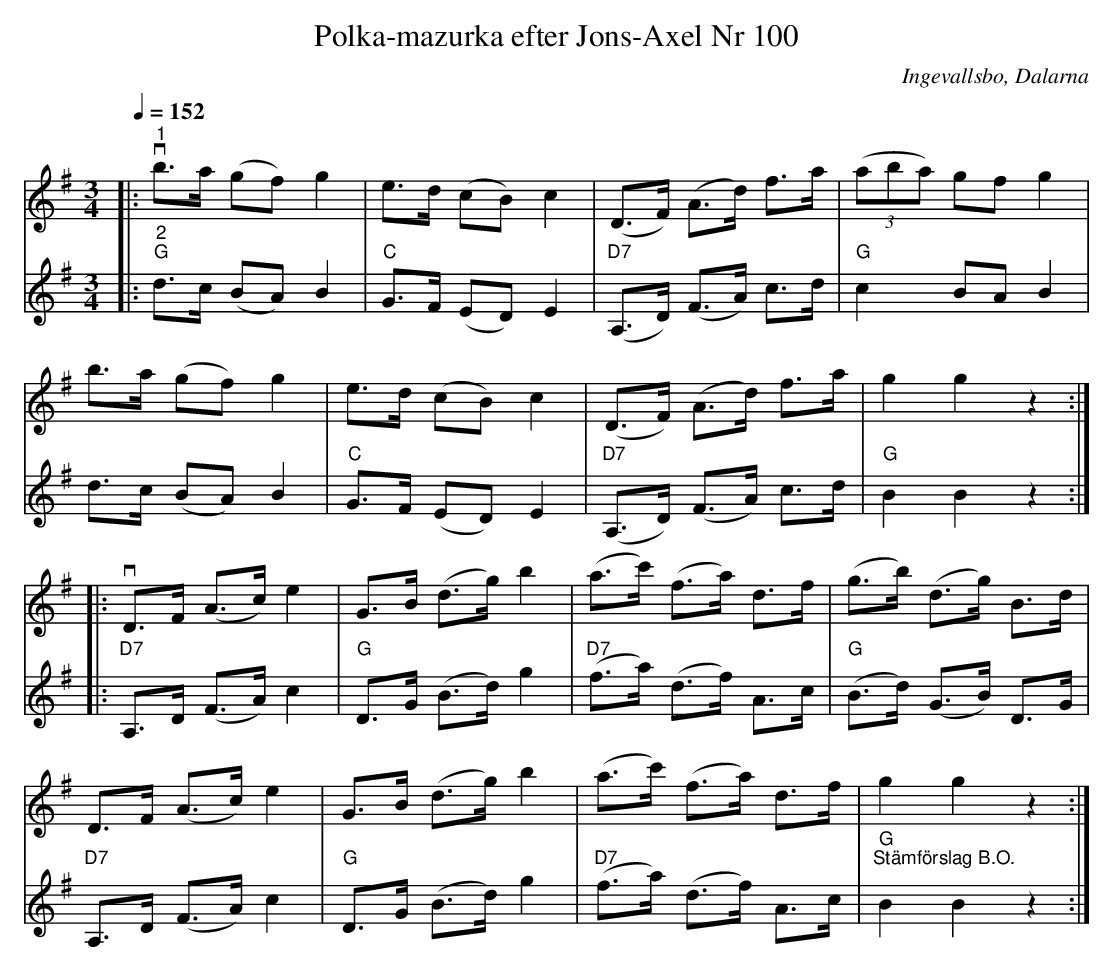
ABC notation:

X:1
T:Polka-mazurka efter Jons-Axel Nr 100
O:Ingevallsbo, Dalarna
L:1/8
Q:1/4=152
M:3/4
K:G
V:1
|:"^1"v b>a (gf) g2 | e>d (cB) c2 | (D>F) (A>d) f>a | (3(aba) gf g2 |
b>a (gf) g2 | e>d (cB) c2 | (D>F) (A>d) f>a | g2 g2 z2 ::
v D>F (A>c) e2 | G>B (d>g) b2 | (a>c') (f>a) d>f | (g>b) (d>g) B>d |
D>F (A>c) e2 | G>B (d>g) b2 | (a>c') (f>a) d>f | g2 g2 z2 :|
V:2
|:"^2""G" d>c (BA) B2 |"C" G>F (ED) E2 |"D7" (A,>D) (F>A) c>d |"G" c2 BA B2 |
d>c (BA) B2 |"C" G>F (ED) E2 |"D7" (A,>D) (F>A) c>d |"G" B2 B2 z2 ::
"D7" A,>D (F>A) c2 |"G" D>G (B>d) g2 | "D7" (f>a) (d>f) A>c |"G" (B>d) (G>B) D>G |
"D7" A,>D (F>A) c2 |"G" D>G (B>d) g2 | "D7" (f>a) (d>f) A>c |"G" "^Stämförslag B.O." B2 B2 z2 :|
